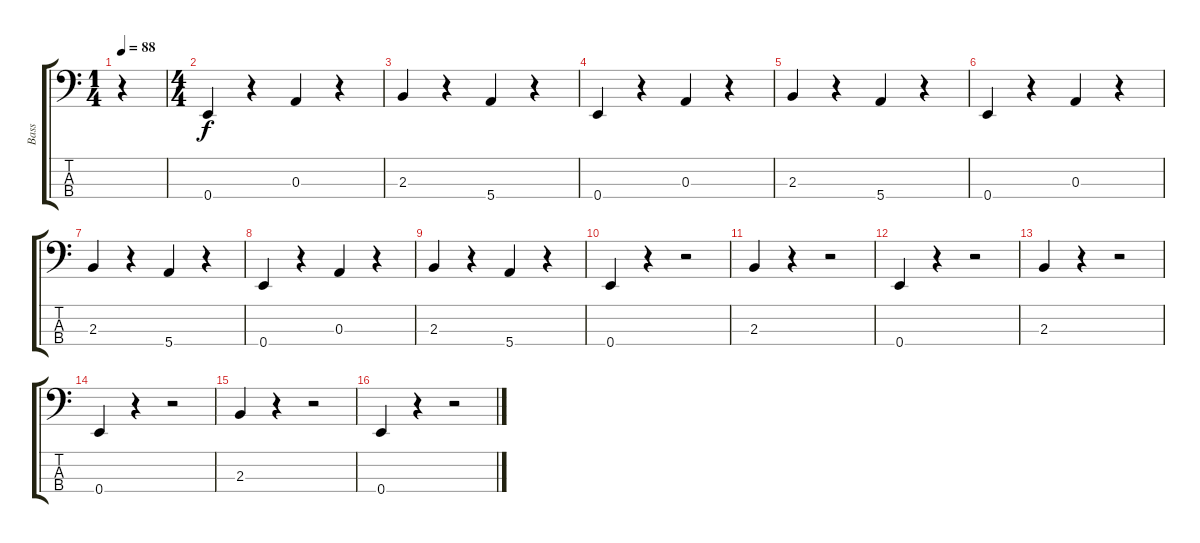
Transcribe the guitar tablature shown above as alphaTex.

\track ("Bass" "Bass") {instrument synthbass2}
\staff {score tabs}
\tuning (G2 D2 A1 E1) {hide}
\ts (1 4)
\tempo 88
\clef f4
\ks c
r.4{dy f instrument synthbass2} |
\ts (4 4)
0.4.4 r.4 0.3.4 r.4 |
2.3.4 r.4 5.4.4 r.4 |
0.4.4 r.4 0.3.4 r.4 |
2.3.4 r.4 5.4.4 r.4 |
0.4.4 r.4 0.3.4 r.4 |
2.3.4 r.4 5.4.4 r.4 |
0.4.4 r.4 0.3.4 r.4 |
2.3.4 r.4 5.4.4 r.4 |
0.4.4 r.4 r.2 |
2.3.4 r.4 r.2 |
0.4.4 r.4 r.2 |
2.3.4 r.4 r.2 |
0.4.4 r.4 r.2 |
2.3.4 r.4 r.2 |
0.4.4 r.4 r.2
